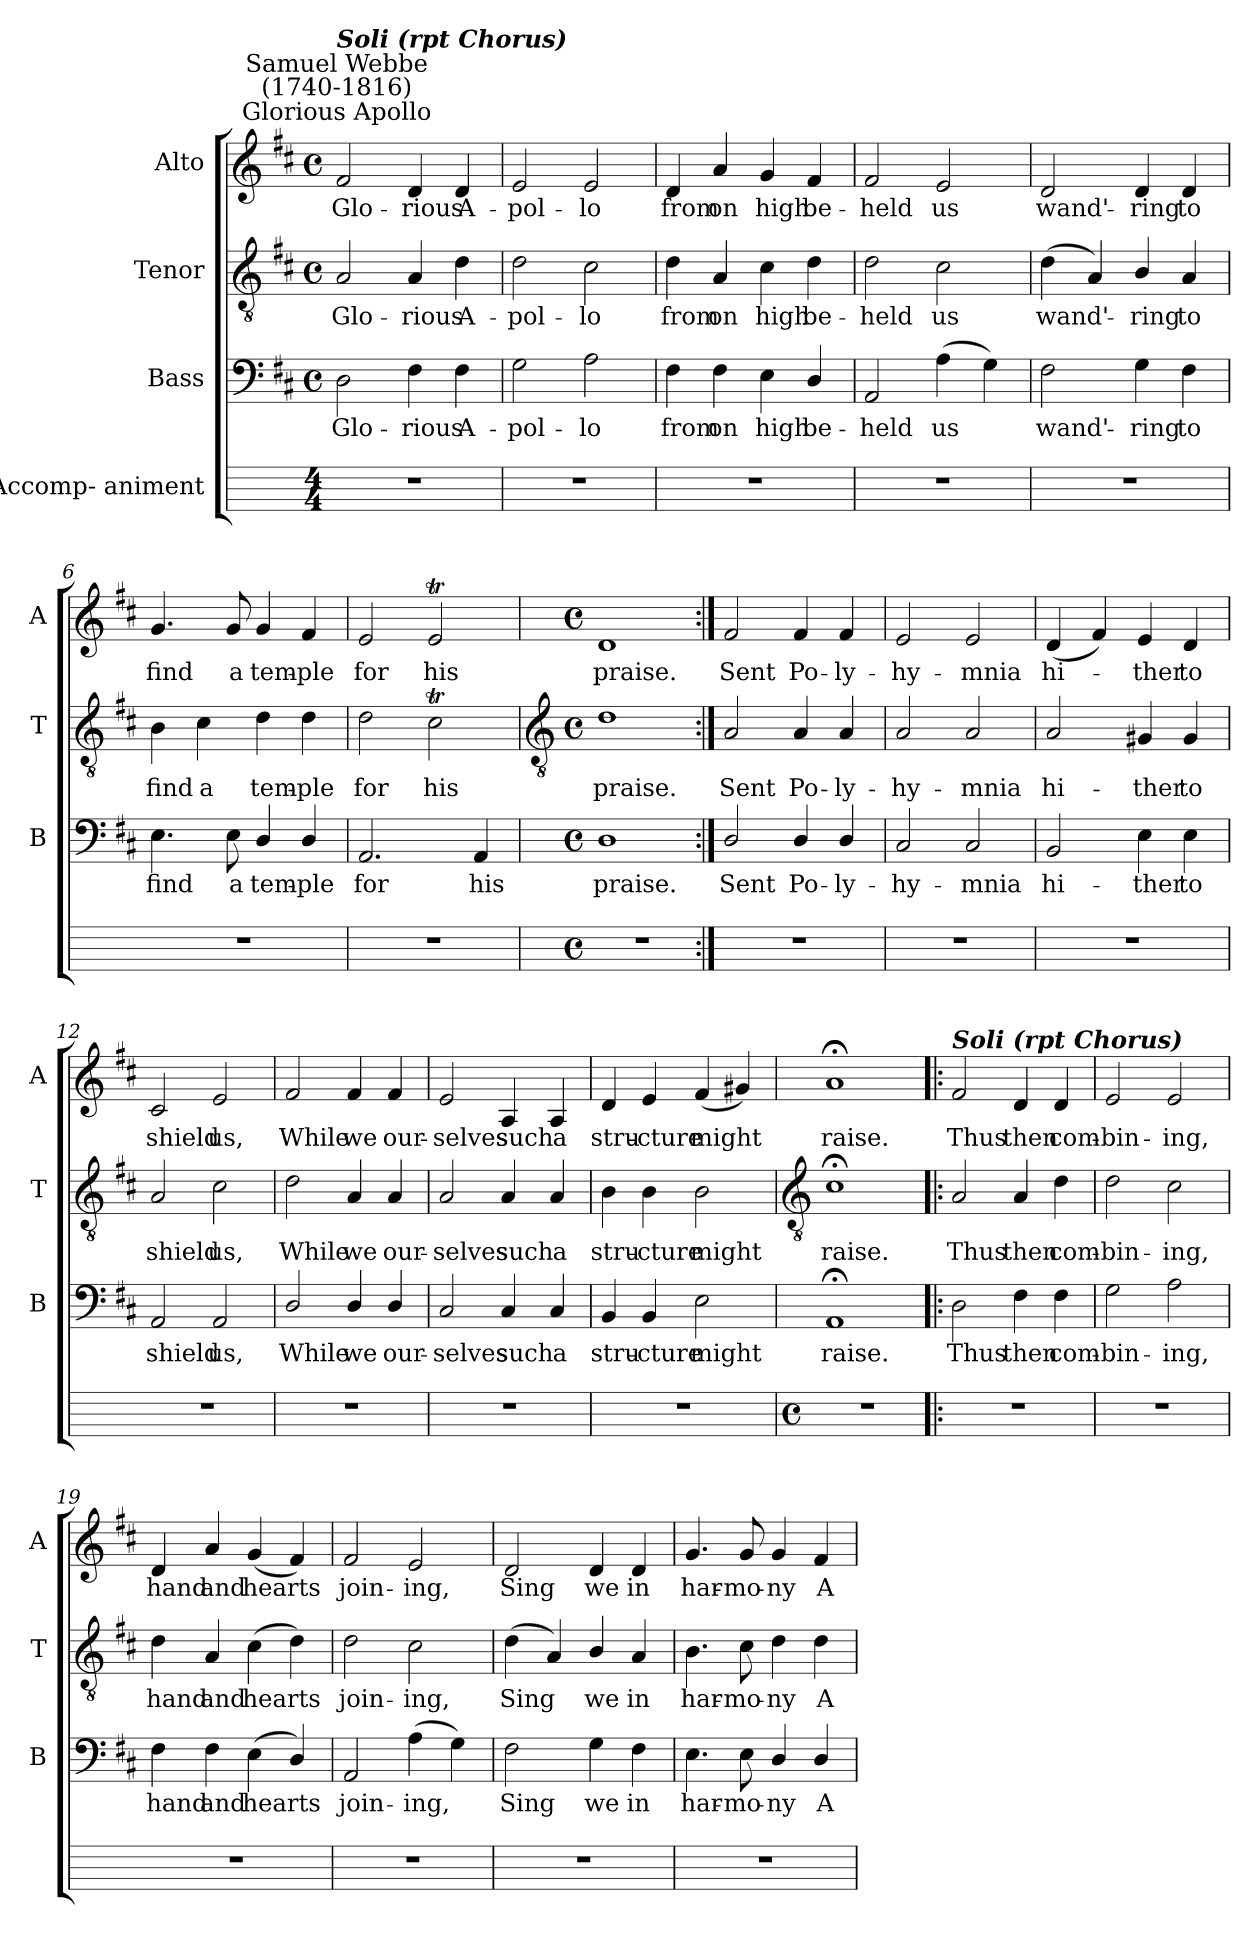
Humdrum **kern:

**kern	**kern	**text	**kern	**text	**kern	**text
*part4	*part3	*part3	*part2	*part2	*part1	*part1
*staff4	*staff3	*staff3	*staff2	*staff2	*staff1	*staff1
*I"Accomp- animent	*I"Bass	*	*I"Tenor	*	*I"Alto	*
*	*I'B	*	*I'T	*	*I'A	*
*	*clefF4	*	*clefGv2	*	*clefG2	*
*	*k[f#c#]	*	*k[f#c#]	*	*k[f#c#]	*
*	*D:	*	*D:	*	*D:	*
*M4/4	*M4/4	*	*M4/4	*	*M4/4	*
*	*met(c)	*	*met(c)	*	*met(c)	*
=1	=1	=1	=1	=1	=1	=1
!	!	!	!	!	!LO:TX:a:cj:t=Glorious Apollo	!
!	!	!	!	!	!LO:TX:a:cj:t=Samuel Webbe\n(1740-1816)	!
!	!	!	!	!	!LO:TX:a:Bi:t=Soli (rpt Chorus)	!
!	!	!LO:LY:b	!	!LO:LY:b	!	!LO:LY:b
1r	2D	Glo-	2A	Glo-	2f#	Glo-
!	!	!LO:LY:b	!	!LO:LY:b	!	!LO:LY:b
.	4F#	-rious	4A	-rious	4d	-rious
!	!	!LO:LY:b	!	!LO:LY:b	!	!LO:LY:b
.	4F#	A-	4d	A-	4d	A-
=2	=2	=2	=2	=2	=2	=2
!	!	!LO:LY:b	!	!LO:LY:b	!	!LO:LY:b
1r	2G	-pol-	2d	-pol-	2e	-pol-
!	!	!LO:LY:b	!	!LO:LY:b	!	!LO:LY:b
.	2A	-lo	2c#	-lo	2e	-lo
=3	=3	=3	=3	=3	=3	=3
!	!	!LO:LY:b	!	!LO:LY:b	!	!LO:LY:b
1r	4F#	from	4d	from	4d	from
!	!	!LO:LY:b	!	!LO:LY:b	!	!LO:LY:b
.	4F#	on	4A	on	4a	on
!	!	!LO:LY:b	!	!LO:LY:b	!	!LO:LY:b
.	4E	high	4c#	high	4g	high
!	!	!LO:LY:b	!	!LO:LY:b	!	!LO:LY:b
.	4D/	be-	4d	be-	4f#	be-
=4	=4	=4	=4	=4	=4	=4
!	!	!LO:LY:b	!	!LO:LY:b	!	!LO:LY:b
1r	2AA	-held	2d	-held	2f#	-held
!	!	!LO:LY:b	!	!LO:LY:b	!	!LO:LY:b
.	(>4A	us	2c#	us	2e	us
.	4G)	.	.	.	.	.
=5	=5	=5	=5	=5	=5	=5
!	!	!LO:LY:b	!	!LO:LY:b	!	!LO:LY:b
1r	2F#	wand'-	(<4d	wand'-	2d	wand'-
.	.	.	4A)	.	.	.
!	!	!LO:LY:b	!	!LO:LY:b	!	!LO:LY:b
.	4G	-ring	4B/	ring	4d	-ring
!	!	!LO:LY:b	!	!LO:LY:b	!	!LO:LY:b
.	4F#	to	4A	to	4d	to
=6	=6	=6	=6	=6	=6	=6
!	!	!LO:LY:b	!	!LO:LY:b	!	!LO:LY:b
1r	4.E	find	4B	find	4.g	find
!	!	!	!	!LO:LY:b	!	!
.	.	.	4c#	a	.	.
!	!	!LO:LY:b	!	!	!	!LO:LY:b
.	8E	a	.	.	8g	a
!	!	!LO:LY:b	!	!LO:LY:b	!	!LO:LY:b
.	4D/	tem-	4d	tem-	4g	tem-
!	!	!LO:LY:b	!	!LO:LY:b	!	!LO:LY:b
.	4D/	-ple	4d	-ple	4f#	-ple
=7	=7	=7	=7	=7	=7	=7
!	!	!LO:LY:b	!	!LO:LY:b	!	!LO:LY:b
1r	2.AA	for	2d	for	2e	for
!	!	!	!	!LO:LY:b	!	!LO:LY:b
.	.	.	2c#t	his	2eT	his
!	!	!LO:LY:b	!	!	!	!
.	4AA	his	.	.	.	.
!!LO:LB:g=z
=8	=8	=8	=8	=8	=8	=8
*	*	*	*clefGv2	*	*	*
*M4/4	*M4/4	*	*M4/4	*	*M4/4	*
*met(c)	*met(c)	*	*met(c)	*	*met(c)	*
!	!	!LO:LY:b	!	!LO:LY:b	!	!LO:LY:b
1r	1D	praise.	1d	praise.	1d	praise.
=9:|!	=9:|!	=9:|!	=9:|!	=9:|!	=9:|!	=9:|!
!	!	!LO:LY:b	!	!LO:LY:b	!	!LO:LY:b
1r	2D/	Sent	2A	Sent	2f#	Sent
!	!	!LO:LY:b	!	!LO:LY:b	!	!LO:LY:b
.	4D/	Po-	4A	Po-	4f#	Po-
!	!	!LO:LY:b	!	!LO:LY:b	!	!LO:LY:b
.	4D/	-ly-	4A	-ly-	4f#	-ly-
=10	=10	=10	=10	=10	=10	=10
!	!	!LO:LY:b	!	!LO:LY:b	!	!LO:LY:b
1r	2C#	-hy-	2A	-hy-	2e	-hy-
!	!	!LO:LY:b	!	!LO:LY:b	!	!LO:LY:b
.	2C#	-mnia	2A	-mnia	2e	-mnia
=11	=11	=11	=11	=11	=11	=11
!	!	!LO:LY:b	!	!LO:LY:b	!	!LO:LY:b
1r	2BB	hi-	2A	hi-	(<4d	hi-
.	.	.	.	.	4f#)	.
!	!	!LO:LY:b	!	!LO:LY:b	!	!LO:LY:b
.	4E	-ther	4G#X	-ther	4e	ther
!	!	!LO:LY:b	!	!LO:LY:b	!	!LO:LY:b
.	4E	to	4G#	to	4d	to
=12	=12	=12	=12	=12	=12	=12
!	!	!LO:LY:b	!	!LO:LY:b	!	!LO:LY:b
1r	2AA	shield	2A	shield	2c#	shield
!	!	!LO:LY:b	!	!LO:LY:b	!	!LO:LY:b
.	2AA	us,	2c#	us,	2e	us,
=13	=13	=13	=13	=13	=13	=13
!	!	!LO:LY:b	!	!LO:LY:b	!	!LO:LY:b
1r	2D/	While	2d	While	2f#	While
!	!	!LO:LY:b	!	!LO:LY:b	!	!LO:LY:b
.	4D/	we	4A	we	4f#	we
!	!	!LO:LY:b	!	!LO:LY:b	!	!LO:LY:b
.	4D/	our-	4A	our-	4f#	our-
=14	=14	=14	=14	=14	=14	=14
!	!	!LO:LY:b	!	!LO:LY:b	!	!LO:LY:b
1r	2C#	-selves	2A	-selves	2e	-selves
!	!	!LO:LY:b	!	!LO:LY:b	!	!LO:LY:b
.	4C#	such	4A	such	4A	such
!	!	!LO:LY:b	!	!LO:LY:b	!	!LO:LY:b
.	4C#	a	4A	a	4A	a
=15	=15	=15	=15	=15	=15	=15
!	!	!LO:LY:b	!	!LO:LY:b	!	!LO:LY:b
1r	4BB	stru-	4B	stru-	4d	stru-
!	!	!LO:LY:b	!	!LO:LY:b	!	!LO:LY:b
.	4BB	-cture	4B	-cture	4e	-cture
!	!	!LO:LY:b	!	!LO:LY:b	!	!LO:LY:b
.	2E	might	2B	might	(<4f#	might
.	.	.	.	.	4g#X)	.
!!LO:LB:g=z
=16	=16	=16	=16	=16	=16	=16
*	*	*	*clefGv2	*	*	*
*M4/4	*	*	*	*	*	*
*met(c)	*	*	*	*	*	*
!	!	!LO:LY:b	!	!LO:LY:b	!	!LO:LY:b
1r	1AA;<	raise.	1c#;<	raise.	1a;<	raise.
=17!|:	=17!|:	=17!|:	=17!|:	=17!|:	=17!|:	=17!|:
!	!	!	!	!	!LO:TX:a:Bi:t=Soli (rpt Chorus)	!
!	!	!LO:LY:b	!	!LO:LY:b	!	!LO:LY:b
1r	2D	Thus	2A	Thus	2f#	Thus
!	!	!LO:LY:b	!	!LO:LY:b	!	!LO:LY:b
.	4F#	then	4A	then	4d	then
!	!	!LO:LY:b	!	!LO:LY:b	!	!LO:LY:b
.	4F#	com-	4d	com-	4d	com-
=18	=18	=18	=18	=18	=18	=18
!	!	!LO:LY:b	!	!LO:LY:b	!	!LO:LY:b
1r	2G	-bin-	2d	-bin-	2e	-bin-
!	!	!LO:LY:b	!	!LO:LY:b	!	!LO:LY:b
.	2A	-ing,	2c#	-ing,	2e	-ing,
=19	=19	=19	=19	=19	=19	=19
!	!	!LO:LY:b	!	!LO:LY:b	!	!LO:LY:b
1r	4F#	hand	4d	hand	4d	hand
!	!	!LO:LY:b	!	!LO:LY:b	!	!LO:LY:b
.	4F#	and	4A	and	4a	and
!	!	!LO:LY:b	!	!LO:LY:b	!	!LO:LY:b
.	(<4E	hearts	(>4c#	hearts	(<4g	hearts
.	4D/)	.	4d)	.	4f#)	.
=20	=20	=20	=20	=20	=20	=20
!	!	!LO:LY:b	!	!LO:LY:b	!	!LO:LY:b
1r	2AA	join-	2d	join-	2f#	join-
!	!	!LO:LY:b	!	!LO:LY:b	!	!LO:LY:b
.	(>4A	-ing,	2c#	-ing,	2e	-ing,
.	4G)	.	.	.	.	.
=21	=21	=21	=21	=21	=21	=21
!	!	!LO:LY:b	!	!LO:LY:b	!	!LO:LY:b
1r	2F#	Sing	(<4d	Sing	2d	Sing
.	.	.	4A)	.	.	.
!	!	!LO:LY:b	!	!LO:LY:b	!	!LO:LY:b
.	4G	we	4B/	we	4d	we
!	!	!LO:LY:b	!	!LO:LY:b	!	!LO:LY:b
.	4F#	in	4A	in	4d	in
=22	=22	=22	=22	=22	=22	=22
!	!	!LO:LY:b	!	!LO:LY:b	!	!LO:LY:b
1r	4.E	har-	4.B	har-	4.g	har-
!	!	!LO:LY:b	!	!LO:LY:b	!	!LO:LY:b
.	8E	-mo-	8c#	-mo-	8g	-mo-
!	!	!LO:LY:b	!	!LO:LY:b	!	!LO:LY:b
.	4D/	-ny	4d	-ny	4g	-ny
!	!	!LO:LY:b	!	!LO:LY:b	!	!LO:LY:b
.	4D/	A-	4d	A-	4f#	A-
=	=	=	=	=	=	=
*-	*-	*-	*-	*-	*-	*-
